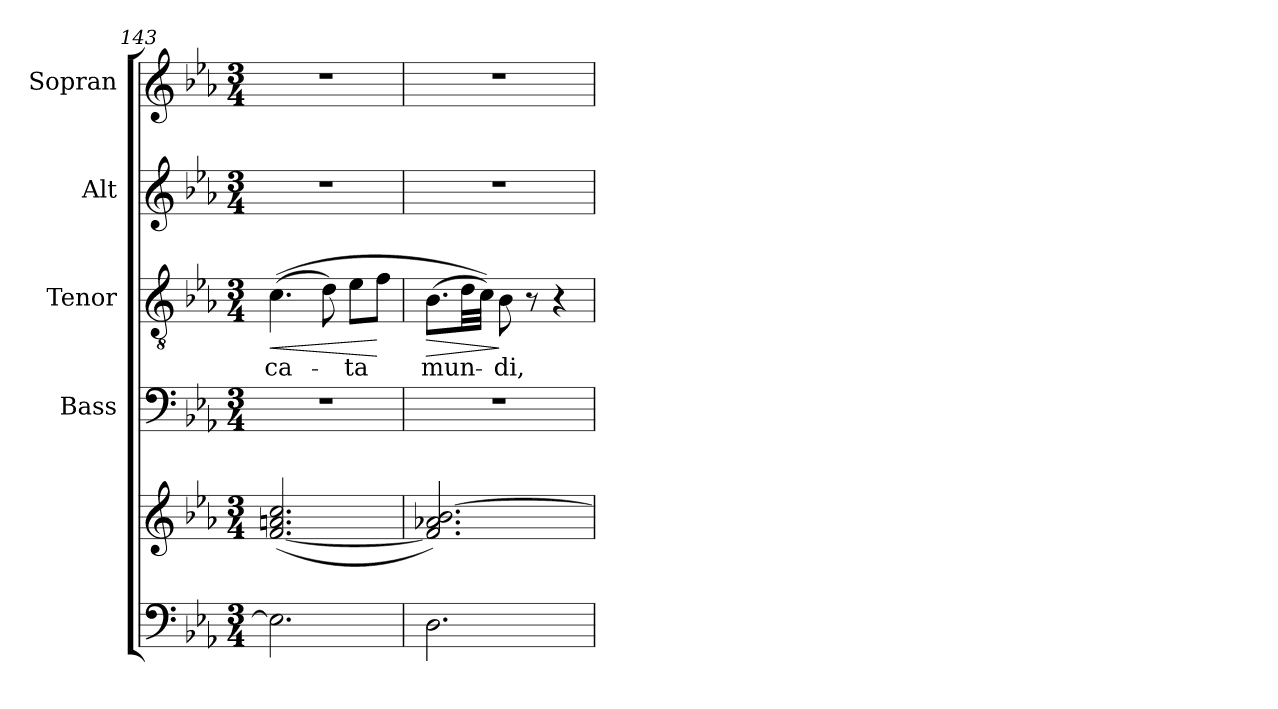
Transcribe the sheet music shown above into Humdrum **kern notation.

**kern	**kern	**kern	**kern	**text	**dynam	**kern	**kern
*part5	*part5	*part4	*part3	*part3	*part3	*part2	*part1
*staff6	*staff5	*staff4	*staff3	*staff3	*staff3	*staff2	*staff1
*	*	*I"Bass	*I"Tenor	*	*	*I"Alt	*I"Sopran
*	*	*I'B.	*I'T.	*	*	*I'A.	*I'S.
!!LO:PB:g=z
*clefF4	*clefG2	*clefF4	*clefGv2	*	*	*clefG2	*clefG2
*k[b-e-a-]	*k[b-e-a-]	*k[b-e-a-]	*k[b-e-a-]	*	*	*k[b-e-a-]	*k[b-e-a-]
*E-:	*E-:	*E-:	*E-:	*	*	*E-:	*E-:
*M3/4	*M3/4	*M3/4	*M3/4	*	*	*M3/4	*M3/4
=143	=143	=143	=143	=143	=143	=143	=143
!	!	!	!	!LO:LY:b	!LO:HP:b	!	!
2.E-\]	([2.f/ 2.an/ 2.cc/	2.r	(>(>4.c\	-ca-	<	2.r	2.r
.	.	.	8d\)	.	.	.	.
!	!	!	!	!LO:LY:b	!	!	!
.	.	.	8e-\L	-ta	.	.	.
.	.	.	8f\J	.	[	.	.
=144	=144	=144	=144	=144	=144	=144	=144
!	!	!	!	!LO:LY:b	!LO:HP:b	!	!
2.D\	2.f/] 2.a-X/ [>2.b-/)	2.r	(>8.B-\L	mun-	>	2.r	2.r
.	.	.	32d\LL	.	.	.	.
.	.	.	32c\JJJ))	.	.	.	.
!	!	!	!	!LO:LY:b	!	!	!
.	.	.	8B-\	-di,	]	.	.
.	.	.	8r	.	.	.	.
.	.	.	4r	.	.	.	.
=	=	=	=	=	=	=	=
*-	*-	*-	*-	*-	*-	*-	*-
